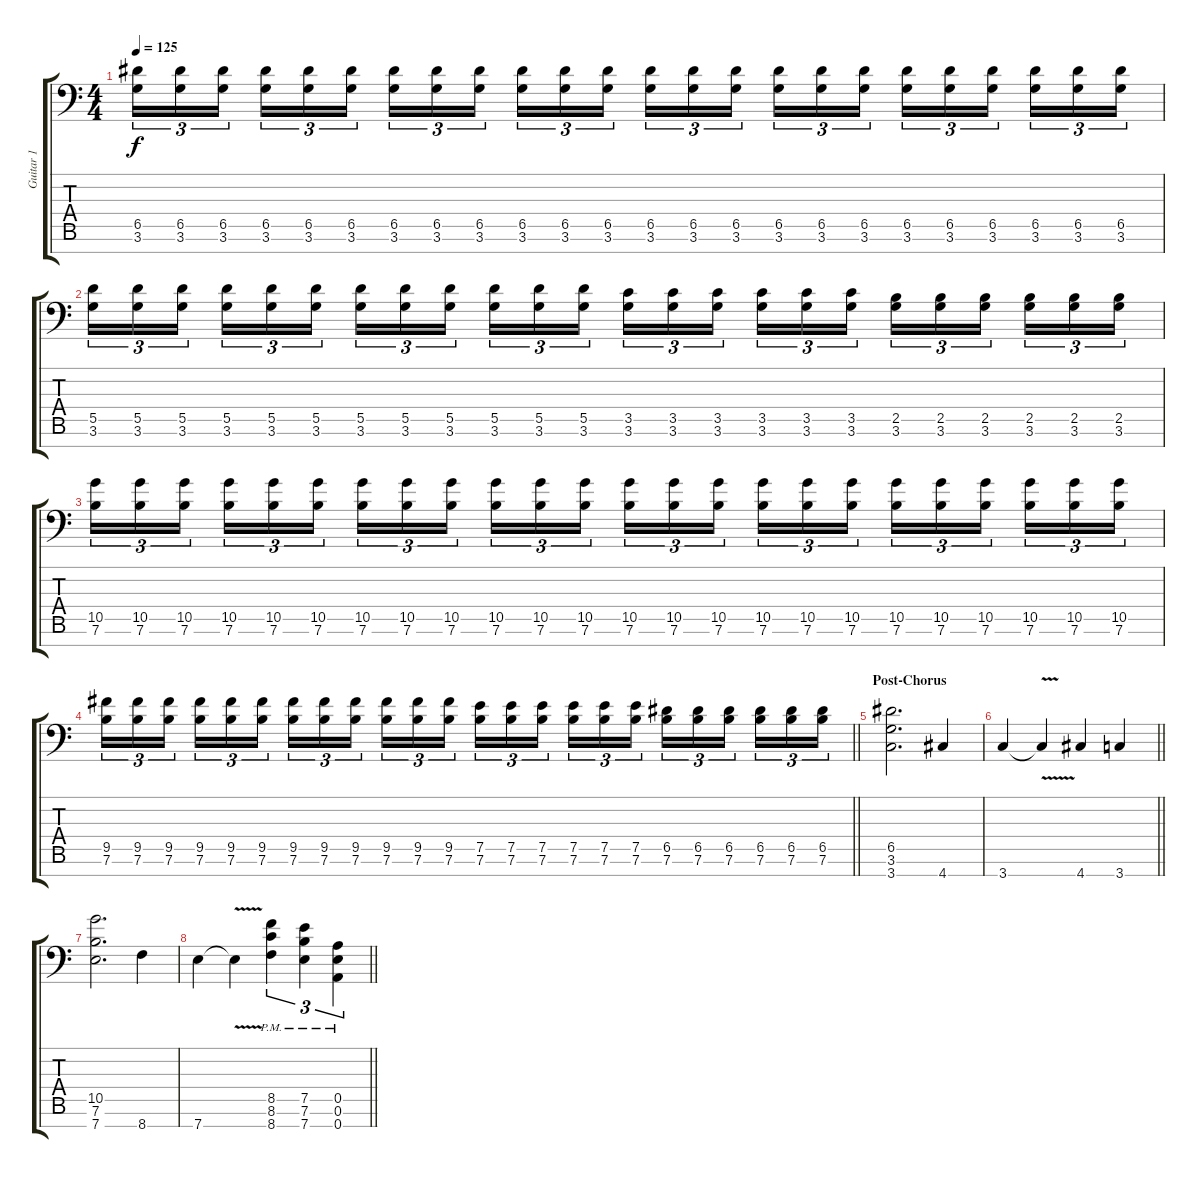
\track ("Guitar 1" "Guitar 1") {instrument overdrivenguitar}
\staff {score tabs}
\tuning (E4 B3 G3 D3 A2 E2 A1) {hide}
\ts (4 4)
\tempo 125
\clef f4
\ks c
(6.5 3.6).16{tu (3 2) dy f} (6.5 3.6).16{tu (3 2)} (6.5 3.6).16{tu (3 2) beam splitsecondary} (6.5 3.6).16{tu (3 2)} (6.5 3.6).16{tu (3 2)} (6.5 3.6).16{tu (3 2)} (6.5 3.6).16{tu (3 2)} (6.5 3.6).16{tu (3 2)} (6.5 3.6).16{tu (3 2) beam splitsecondary} (6.5 3.6).16{tu (3 2)} (6.5 3.6).16{tu (3 2)} (6.5 3.6).16{tu (3 2)} (6.5 3.6).16{tu (3 2)} (6.5 3.6).16{tu (3 2)} (6.5 3.6).16{tu (3 2) beam splitsecondary} (6.5 3.6).16{tu (3 2)} (6.5 3.6).16{tu (3 2)} (6.5 3.6).16{tu (3 2)} (6.5 3.6).16{tu (3 2)} (6.5 3.6).16{tu (3 2)} (6.5 3.6).16{tu (3 2) beam splitsecondary} (6.5 3.6).16{tu (3 2)} (6.5 3.6).16{tu (3 2)} (6.5 3.6).16{tu (3 2)} |
(5.5 3.6).16{tu (3 2)} (5.5 3.6).16{tu (3 2)} (5.5 3.6).16{tu (3 2) beam splitsecondary} (5.5 3.6).16{tu (3 2)} (5.5 3.6).16{tu (3 2)} (5.5 3.6).16{tu (3 2)} (5.5 3.6).16{tu (3 2)} (5.5 3.6).16{tu (3 2)} (5.5 3.6).16{tu (3 2) beam splitsecondary} (5.5 3.6).16{tu (3 2)} (5.5 3.6).16{tu (3 2)} (5.5 3.6).16{tu (3 2)} (3.5 3.6).16{tu (3 2)} (3.5 3.6).16{tu (3 2)} (3.5 3.6).16{tu (3 2) beam splitsecondary} (3.5 3.6).16{tu (3 2)} (3.5 3.6).16{tu (3 2)} (3.5 3.6).16{tu (3 2)} (2.5 3.6).16{tu (3 2)} (2.5 3.6).16{tu (3 2)} (2.5 3.6).16{tu (3 2) beam splitsecondary} (2.5 3.6).16{tu (3 2)} (2.5 3.6).16{tu (3 2)} (2.5 3.6).16{tu (3 2)} |
(10.5 7.6).16{tu (3 2)} (10.5 7.6).16{tu (3 2)} (10.5 7.6).16{tu (3 2) beam splitsecondary} (10.5 7.6).16{tu (3 2)} (10.5 7.6).16{tu (3 2)} (10.5 7.6).16{tu (3 2)} (10.5 7.6).16{tu (3 2)} (10.5 7.6).16{tu (3 2)} (10.5 7.6).16{tu (3 2) beam splitsecondary} (10.5 7.6).16{tu (3 2)} (10.5 7.6).16{tu (3 2)} (10.5 7.6).16{tu (3 2)} (10.5 7.6).16{tu (3 2)} (10.5 7.6).16{tu (3 2)} (10.5 7.6).16{tu (3 2) beam splitsecondary} (10.5 7.6).16{tu (3 2)} (10.5 7.6).16{tu (3 2)} (10.5 7.6).16{tu (3 2)} (10.5 7.6).16{tu (3 2)} (10.5 7.6).16{tu (3 2)} (10.5 7.6).16{tu (3 2) beam splitsecondary} (10.5 7.6).16{tu (3 2)} (10.5 7.6).16{tu (3 2)} (10.5 7.6).16{tu (3 2)} |
\barLineRight lightlight
(9.5 7.6).16{tu (3 2)} (9.5 7.6).16{tu (3 2)} (9.5 7.6).16{tu (3 2) beam splitsecondary} (9.5 7.6).16{tu (3 2)} (9.5 7.6).16{tu (3 2)} (9.5 7.6).16{tu (3 2)} (9.5 7.6).16{tu (3 2)} (9.5 7.6).16{tu (3 2)} (9.5 7.6).16{tu (3 2) beam splitsecondary} (9.5 7.6).16{tu (3 2)} (9.5 7.6).16{tu (3 2)} (9.5 7.6).16{tu (3 2)} (7.5 7.6).16{tu (3 2)} (7.5 7.6).16{tu (3 2)} (7.5 7.6).16{tu (3 2) beam splitsecondary} (7.5 7.6).16{tu (3 2)} (7.5 7.6).16{tu (3 2)} (7.5 7.6).16{tu (3 2)} (6.5 7.6).16{tu (3 2)} (6.5 7.6).16{tu (3 2)} (6.5 7.6).16{tu (3 2) beam splitsecondary} (6.5 7.6).16{tu (3 2)} (6.5 7.6).16{tu (3 2)} (6.5 7.6).16{tu (3 2)} |
\section ("" "Post-Chorus")
(6.5 3.6 3.7).2{d} 4.7.4 |
\barLineRight lightlight
3.7.4 3.7{v t}.4 4.7.4 3.7.4 |
(10.5 7.6 7.7).2{d} 8.7.4 |
\barLineRight lightlight
7.7.4 7.7{v t}.4 (8.5{pm} 8.6{pm} 8.7{pm}).4{tu (3 2)} (7.5{pm} 7.6{pm} 7.7{pm}).4{tu (3 2)} (0.5{pm} 0.6{pm} 0.7{pm}).4{tu (3 2)}
